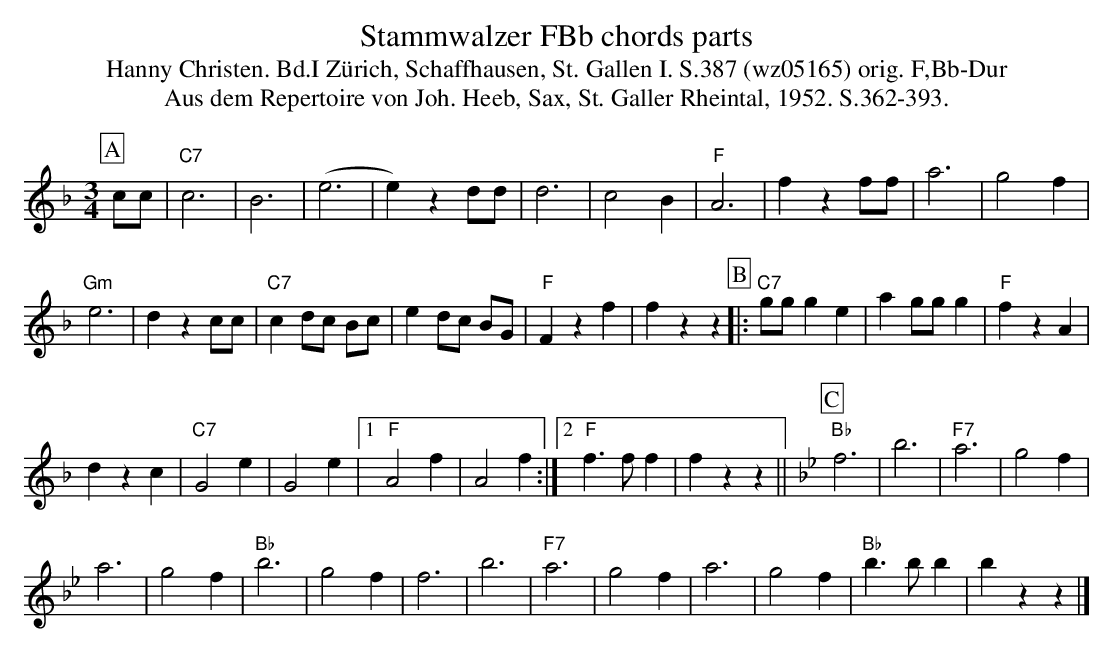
X:1
T: Stammwalzer FBb chords parts
T:Hanny Christen. Bd.I Zürich, Schaffhausen, St. Gallen I. S.387 (wz05165) orig. F,Bb-Dur
T: Aus dem Repertoire von Joh. Heeb, Sax, St. Galler Rheintal, 1952. S.362-393.
M:3/4
L:1/4
K:F %%MIDI gchordon
[P:A] c/c/ | "C7"c3 | B3 | (e3 | e)zd/d/ | d3 | c2B | "F"A3 | fzf/f/ | a3 | g2f |
"Gm"e3 | dzc/c/ | "C7"c d/c/ B/c/ | e d/c/ B/G/ | "F"Fzf | fzz [P:B] |: "C7"g/g/ ge | ag/g/g | "F"fzA |
dzc | "C7"G2e | G2e |1 "F"A2f | A2f :|2 "F"f>ff | fzz || [K:Bb] [P:C] "Bb"f3 | b3 | "F7"a3 | g2f |
a3 | g2f | "Bb"b3 | g2f | f3 | b3 | "F7"a3 | g2f | a3 | g2f | "Bb"b>bb | bzz |]
